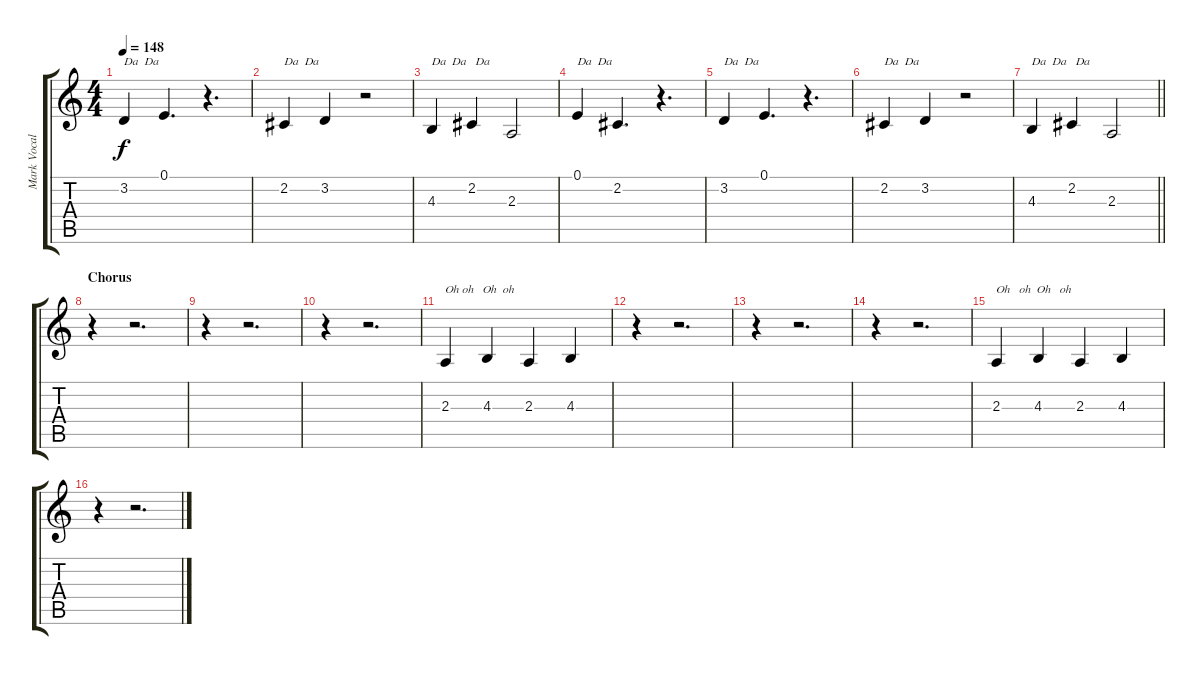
\track ("Mark Vocals" "Mark Vocal") {instrument bassoon}
\staff {score tabs}
\tuning (E4 B3 G3 D3 A2 E2) {hide}
\ts (4 4)
\tempo 148
\clef g2
\ks c
3.2.4{txt "Da  Da" dy f} 0.1.4{d} r.4{d} |
2.2.4{txt "Da  Da"} 3.2.4 r.2 |
4.3.4{txt "Da  Da   Da"} 2.2.4 2.3.2 |
0.1.4{txt "Da  Da"} 2.2.4{d} r.4{d} |
3.2.4{txt "Da  Da"} 0.1.4{d} r.4{d} |
2.2.4{txt "Da  Da"} 3.2.4 r.2 |
\barLineRight lightlight
4.3.4{txt "Da  Da   Da"} 2.2.4 2.3.2 |
\section ("" "Chorus")
r.4 r.2{d} |
r.4 r.2{d} |
r.4 r.2{d} |
2.3.4{txt "Oh oh   Oh  oh"} 4.3.4 2.3.4 4.3.4 |
r.4 r.2{d} |
r.4 r.2{d} |
r.4 r.2{d} |
2.3.4{txt "Oh   oh  Oh   oh"} 4.3.4 2.3.4 4.3.4 |
r.4 r.2{d}
